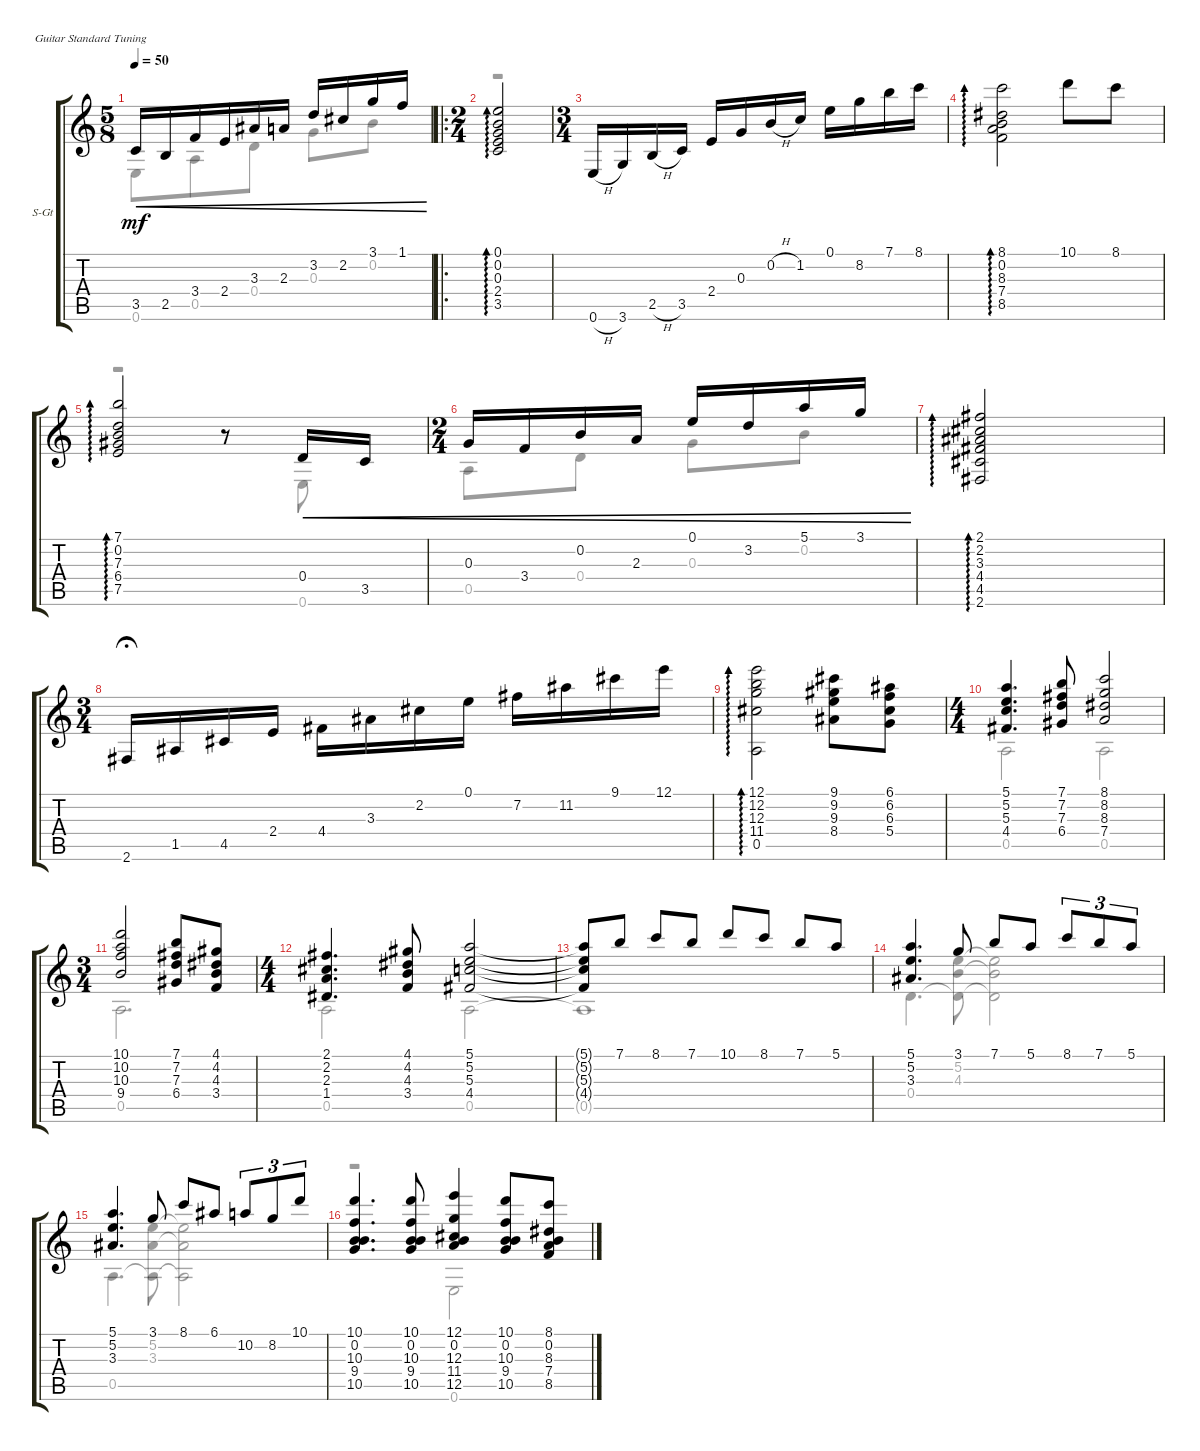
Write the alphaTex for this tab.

\defaultSystemsLayout 4
\bracketExtendMode groupsimilarinstruments
\firstSystemTrackNameOrientation horizontal
\otherSystemsTrackNameOrientation horizontal
\track ("Steel Guitar" "S-Gt") {instrument acousticguitarsteel}
\staff {score tabs}
\tuning (E4 B3 G3 D3 A2 E2)
\voice
\ts (5 8)
\tempo 50
\clef g2
\ks c
3.5.16{cre dy mf instrument acousticguitarsteel} 2.5.16{cre} 3.4.16{cre} 2.4.16{cre} 3.3.16{cre} 2.3.16{cre} 3.2.16{cre} 2.2.16{cre} 3.1.16{cre} 1.1.16{cre} |
\ro
\ts (2 4)
(0.1 0.2 0.3 2.4 3.5).2{ad 0} |
\ts (3 4)
0.6{h}.16 3.6.16 2.5{h}.16 3.5.16 2.4.16 0.3.16 0.2{h}.16 1.2.16 0.1.16 8.2.16 7.1.16 8.1.16 |
(8.1 8.3 0.2 7.4 8.5).2{ad 0} 10.1.8 8.1.8 |
(7.1 7.3 0.2 6.4 7.5).2{ad 0} r.8 0.4.16{cre} 3.5.16{cre} |
\ts (2 4)
0.3.16{cre} 3.4.16{cre} 0.2.16{cre} 2.3.16{cre} 0.1.16{cre} 3.2.16{cre} 5.1.16{cre} 3.1.16{cre} |
(2.1 2.2 3.3 4.4 4.5 2.6).2{ad 0} |
\ts (3 4)
2.6.16{fermata (medium 0.5)} 1.5.16 4.5.16 2.4.16 4.4.16 3.3.16 2.2.16 0.1.16 7.2.16 11.2.16 9.1.16 12.1.16 |
(12.1 12.2 12.3 11.4 0.5).2{ad 0} (9.1 9.2 9.3 8.4).8 (5.4 6.3 6.2 6.1).8 |
\ts (4 4)
(5.1 5.2 5.3 4.4).4{d} (6.4 7.3 7.2 7.1).8 (8.1 8.2 8.3 7.4).2 |
\ts (3 4)
(10.1 10.2 10.3 9.4).2 (6.4 7.3 7.2 7.1).8 (4.1 4.2 4.3 3.4).8 |
\ts (4 4)
(1.4 2.3 2.2 2.1).4{d} (4.1 4.2 4.3 3.4).8 (4.4 5.3 5.2 5.1).2 |
(5.1{t} 5.2{t} 5.3{t} 4.4{t}).8 7.1.8 8.1.8 7.1.8 10.1.8 8.1.8 7.1.8 5.1.8 |
(5.1 5.2 3.3).4{d} 3.1.8 7.1.8 5.1.8 8.1.8{tu (3 2)} 7.1.8{tu (3 2)} 5.1.8{tu (3 2)} |
(5.1 5.2 3.3).4{d} 3.1.8 8.1.8 6.1.8 10.2.8{tu (3 2)} 8.2.8{tu (3 2)} 10.1.8{tu (3 2)} |
(10.1 10.3 0.2 9.4 10.5).4{d} (10.5 0.2 9.4 10.3 10.1).8 (12.1 12.3 11.4 0.2 12.5).4 (10.5 0.2 9.4 10.3 10.1).8 (8.1 8.3 0.2 7.4 8.5).8
\voice
\clef g2
\ottava regular
\simile none
\ks c
0.6.8{dy mf} 0.5.8 0.4.8 0.3.8 0.2.8 |
r.2{ad 0} |
|
|
r.2{ad 0} r.8 0.6.8 |
0.5.8 0.4.8 0.3.8 0.2.8 |
|
|
|
0.5.2 0.5.2 |
0.5.2{d} |
0.5.2 0.5.2 |
0.5{t}.1 |
0.4.4{d} (4.3 5.2 0.4{t}).8 (0.4{t} 5.2{t} 4.3{t}).2 |
0.5.4{d} (0.5{t} 5.2 3.3).8 (0.5{t} 5.2{t} 3.3{t}).2 |
r.2 0.6.2
